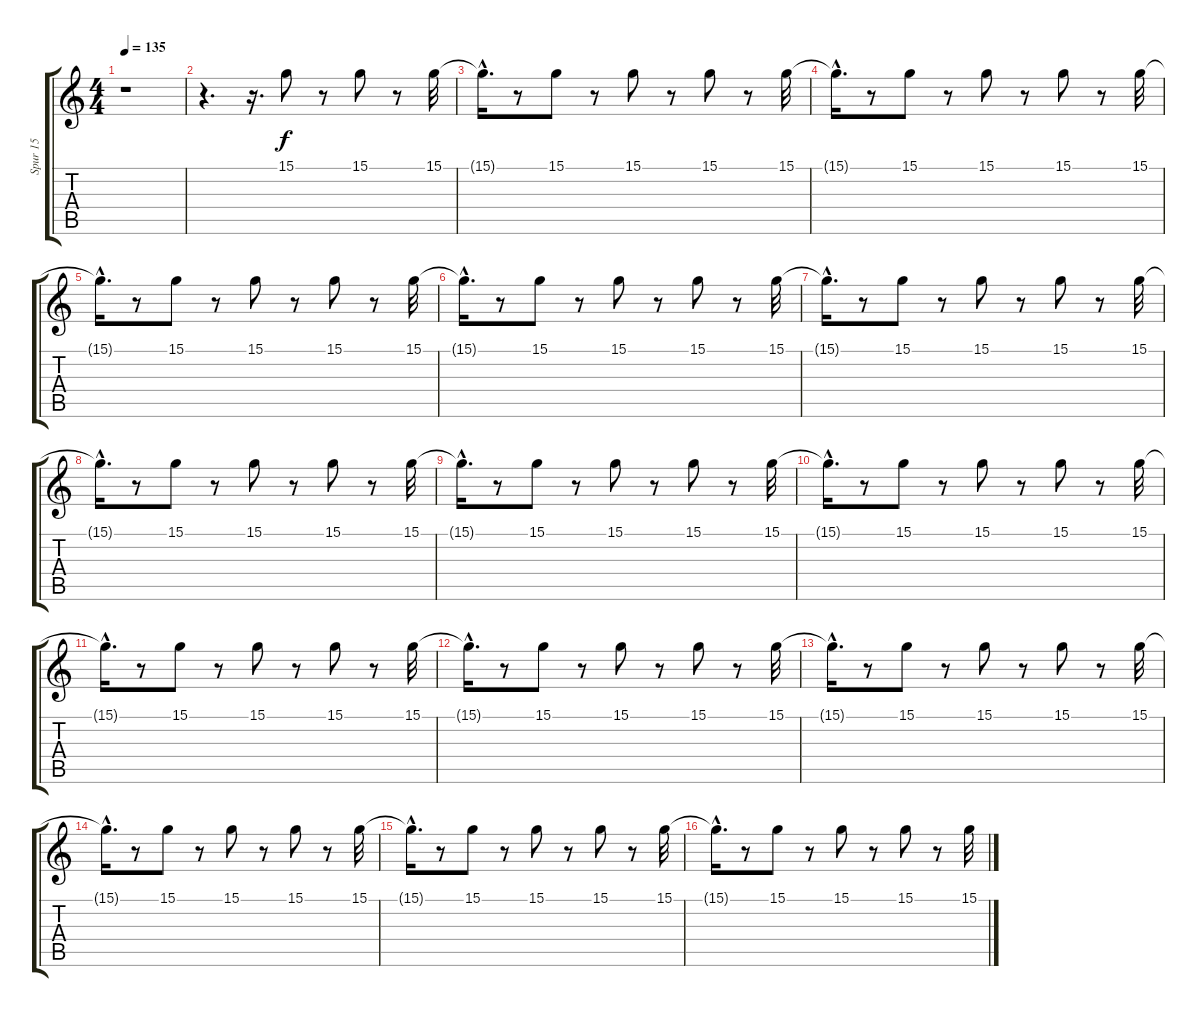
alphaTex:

\track ("Spur 15" "Spur 15") {instrument stringensemble1}
\staff {score tabs}
\tuning (E4 B3 G3 D3 A2 E2) {hide}
\ts (4 4)
\tempo 135
\clef g2
\ks c
r.1{dy f} |
r.4{d} r.16{d} 15.1.8 r.8 15.1.8 r.8 15.1.32 |
15.1{hac t}.16{d} r.8 15.1.8 r.8 15.1.8 r.8 15.1.8 r.8 15.1.32 |
15.1{hac t}.16{d} r.8 15.1.8 r.8 15.1.8 r.8 15.1.8 r.8 15.1.32 |
15.1{hac t}.16{d} r.8 15.1.8 r.8 15.1.8 r.8 15.1.8 r.8 15.1.32 |
15.1{hac t}.16{d} r.8 15.1.8 r.8 15.1.8 r.8 15.1.8 r.8 15.1.32 |
15.1{hac t}.16{d} r.8 15.1.8 r.8 15.1.8 r.8 15.1.8 r.8 15.1.32 |
15.1{hac t}.16{d} r.8 15.1.8 r.8 15.1.8 r.8 15.1.8 r.8 15.1.32 |
15.1{hac t}.16{d} r.8 15.1.8 r.8 15.1.8 r.8 15.1.8 r.8 15.1.32 |
15.1{hac t}.16{d} r.8 15.1.8 r.8 15.1.8 r.8 15.1.8 r.8 15.1.32 |
15.1{hac t}.16{d} r.8 15.1.8 r.8 15.1.8 r.8 15.1.8 r.8 15.1.32 |
15.1{hac t}.16{d} r.8 15.1.8 r.8 15.1.8 r.8 15.1.8 r.8 15.1.32 |
15.1{hac t}.16{d} r.8 15.1.8 r.8 15.1.8 r.8 15.1.8 r.8 15.1.32 |
15.1{hac t}.16{d} r.8 15.1.8 r.8 15.1.8 r.8 15.1.8 r.8 15.1.32 |
15.1{hac t}.16{d} r.8 15.1.8 r.8 15.1.8 r.8 15.1.8 r.8 15.1.32 |
15.1{hac t}.16{d} r.8 15.1.8 r.8 15.1.8 r.8 15.1.8 r.8 15.1.32
